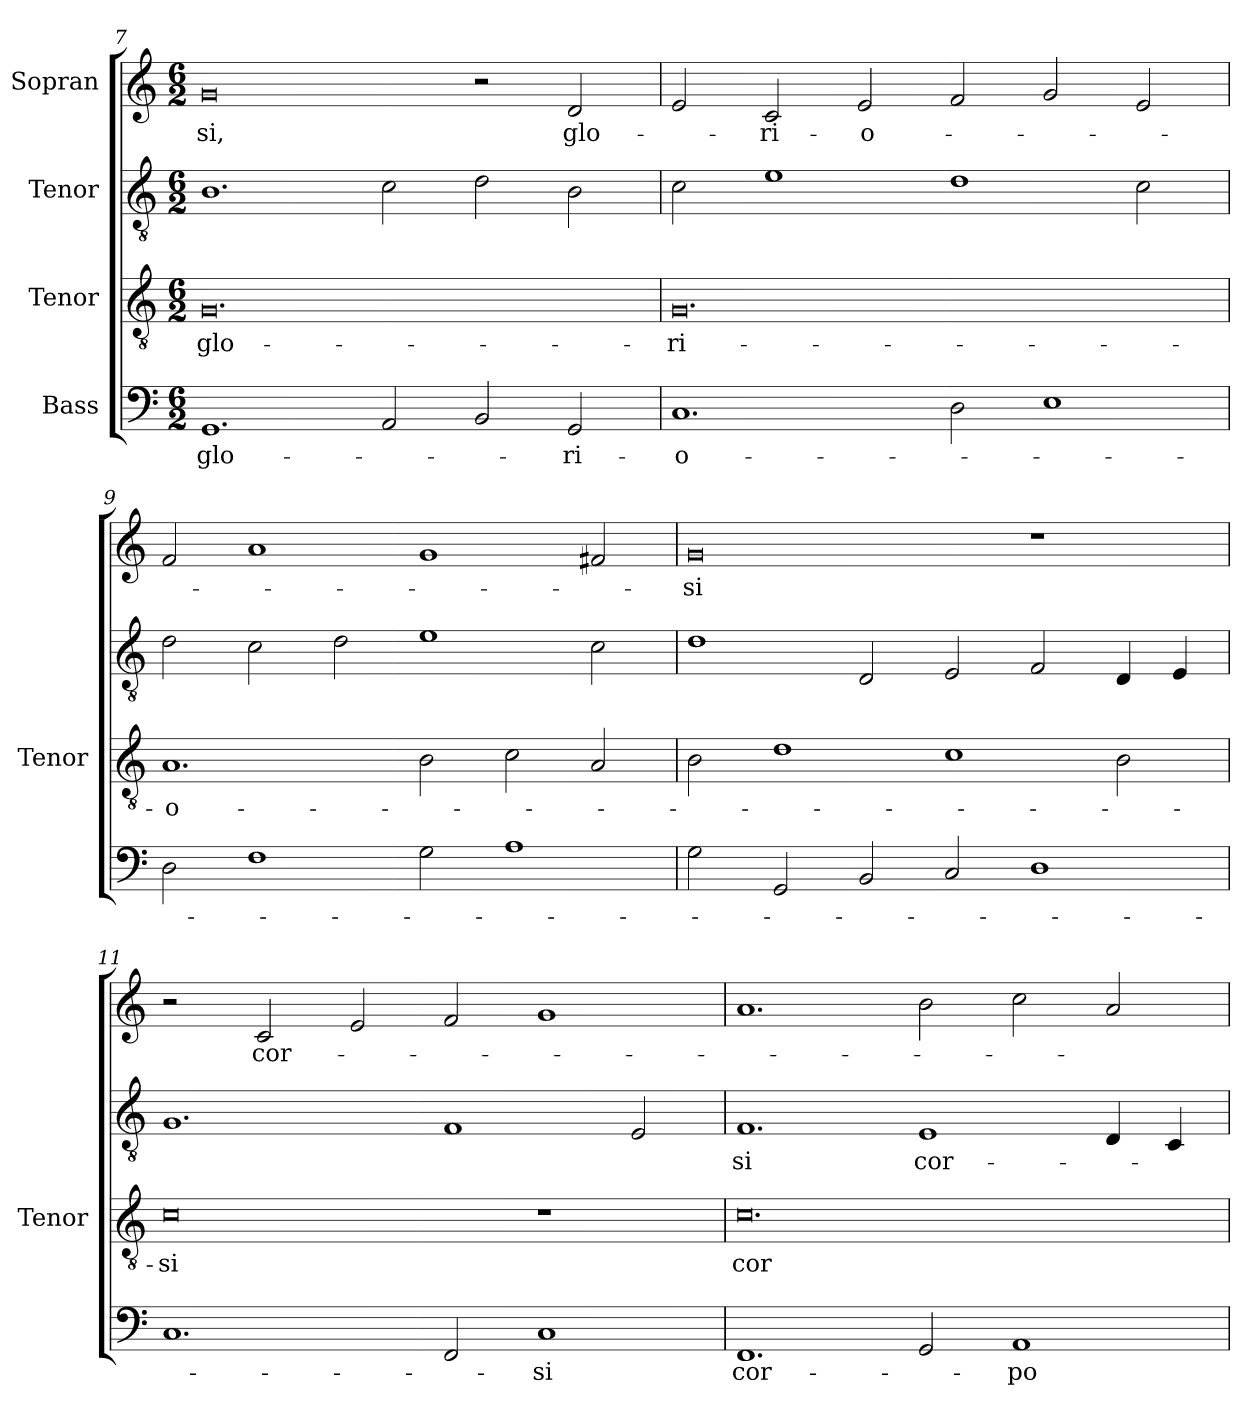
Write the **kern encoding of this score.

**kern	**text	**kern	**text	**kern	**text	**kern	**text
*part4	*part4	*part3	*part3	*part2	*part2	*part1	*part1
*staff4	*staff4	*staff3	*staff3	*staff2	*staff2	*staff1	*staff1
*I"Bass	*	*I"Tenor	*	*I"Tenor	*	*I"Sopran	*
*	*	*I'Tenor	*	*	*	*	*
*clefF4	*	*clefGv2	*	*clefGv2	*	*clefG2	*
*	*	*ITrd7c12	*	*ITrd7c12	*	*	*
*k[]	*	*k[]	*	*k[]	*	*k[]	*
*M6/2	*	*M6/2	*	*M6/2	*	*M6/2	*
=7	=7	=7	=7	=7	=7	=7	=7
!	!LO:LY:b:color=#000000	!	!	!	!	!	!
!	!	!	!LO:LY:b:color=#000000	!	!	!	!
!	!	!	!	!	!	!	!LO:LY:b:color=#000000
1.GGi	glo-	0.GGi	glo-	1.BBi	.	0gi	-si,
2AAi/	.	.	.	2Ci\	.	.	.
2BBi/	.	.	.	2Di\	.	2r	.
!	!LO:LY:b:color=#000000	!	!	!	!	!	!
!	!	!	!	!	!	!	!LO:LY:b:color=#000000
2GGi/	-ri-	.	.	2BBi\	.	2di/	glo-
=8	=8	=8	=8	=8	=8	=8	=8
!	!LO:LY:b:color=#000000	!	!	!	!	!	!
!	!	!	!LO:LY:b:color=#000000	!	!	!	!
1.Ci	-o-	0.GGi	-ri-	2Ci\	.	2ei/	.
!	!	!	!	!	!	!	!LO:LY:b:color=#000000
.	.	.	.	1Ei	.	2ci/	-ri-
!	!	!	!	!	!	!	!LO:LY:b:color=#000000
.	.	.	.	.	.	2ei/	-o-
2Di\	.	.	.	1Di	.	2fi/	.
1Ei	.	.	.	.	.	2gi/	.
.	.	.	.	2Ci\	.	2ei/	.
=9	=9	=9	=9	=9	=9	=9	=9
!	!	!	!LO:LY:b:color=#000000	!	!	!	!
2Di\	.	1.AAi	-o-	2Di\	.	2fi/	.
1Fi	.	.	.	2Ci\	.	1ai	.
.	.	.	.	2Di\	.	.	.
2Gi\	.	2BBi\	.	1Ei	.	1gi	.
1Ai	.	2Ci\	.	.	.	.	.
.	.	2AAi/	.	2Ci\	.	2f#Xi/	.
!!LO:LB:g=z
=10	=10	=10	=10	=10	=10	=10	=10
!	!	!	!	!	!	!	!LO:LY:b:color=#000000
2Gi\	.	2BBi\	.	1Di	.	0gi	-si
2GGi/	.	1Di	.	.	.	.	.
2BBi/	.	.	.	2DDi/	.	.	.
2Ci/	.	1Ci	.	2EEi/	.	.	.
1Di	.	.	.	2FFi/	.	1r	.
.	.	2BBi\	.	4DDi/	.	.	.
.	.	.	.	4EEi/	.	.	.
=11	=11	=11	=11	=11	=11	=11	=11
!	!	!	!LO:LY:b:color=#000000	!	!	!	!
1.Ci	.	0Ci	-si	1.GGi	.	2r	.
!	!	!	!	!	!	!	!LO:LY:b:color=#000000
.	.	.	.	.	.	2ci/	cor-
.	.	.	.	.	.	2ei/	.
2FFi/	.	.	.	1FFi	.	2fi/	.
!	!LO:LY:b:color=#000000	!	!	!	!	!	!
1Ci	-si	1r	.	.	.	1gi	.
.	.	.	.	2EEi/	.	.	.
=12	=12	=12	=12	=12	=12	=12	=12
!	!LO:LY:b:color=#000000	!	!	!	!	!	!
!	!	!	!LO:LY:b:color=#000000	!	!	!	!
!	!	!	!	!	!LO:LY:b:color=#000000	!	!
1.FFi	cor-	0.Ci	cor-	1.FFi	-si	1.ai	.
!	!	!	!	!	!LO:LY:b:color=#000000	!	!
2GGi/	.	.	.	1EEi	cor-	2bi\	.
!	!LO:LY:b:color=#000000	!	!	!	!	!	!
1AAi	-po-	.	.	.	.	2cci\	.
.	.	.	.	4DDi/	.	2ai/	.
.	.	.	.	4CCi/	.	.	.
=	=	=	=	=	=	=	=
*-	*-	*-	*-	*-	*-	*-	*-
